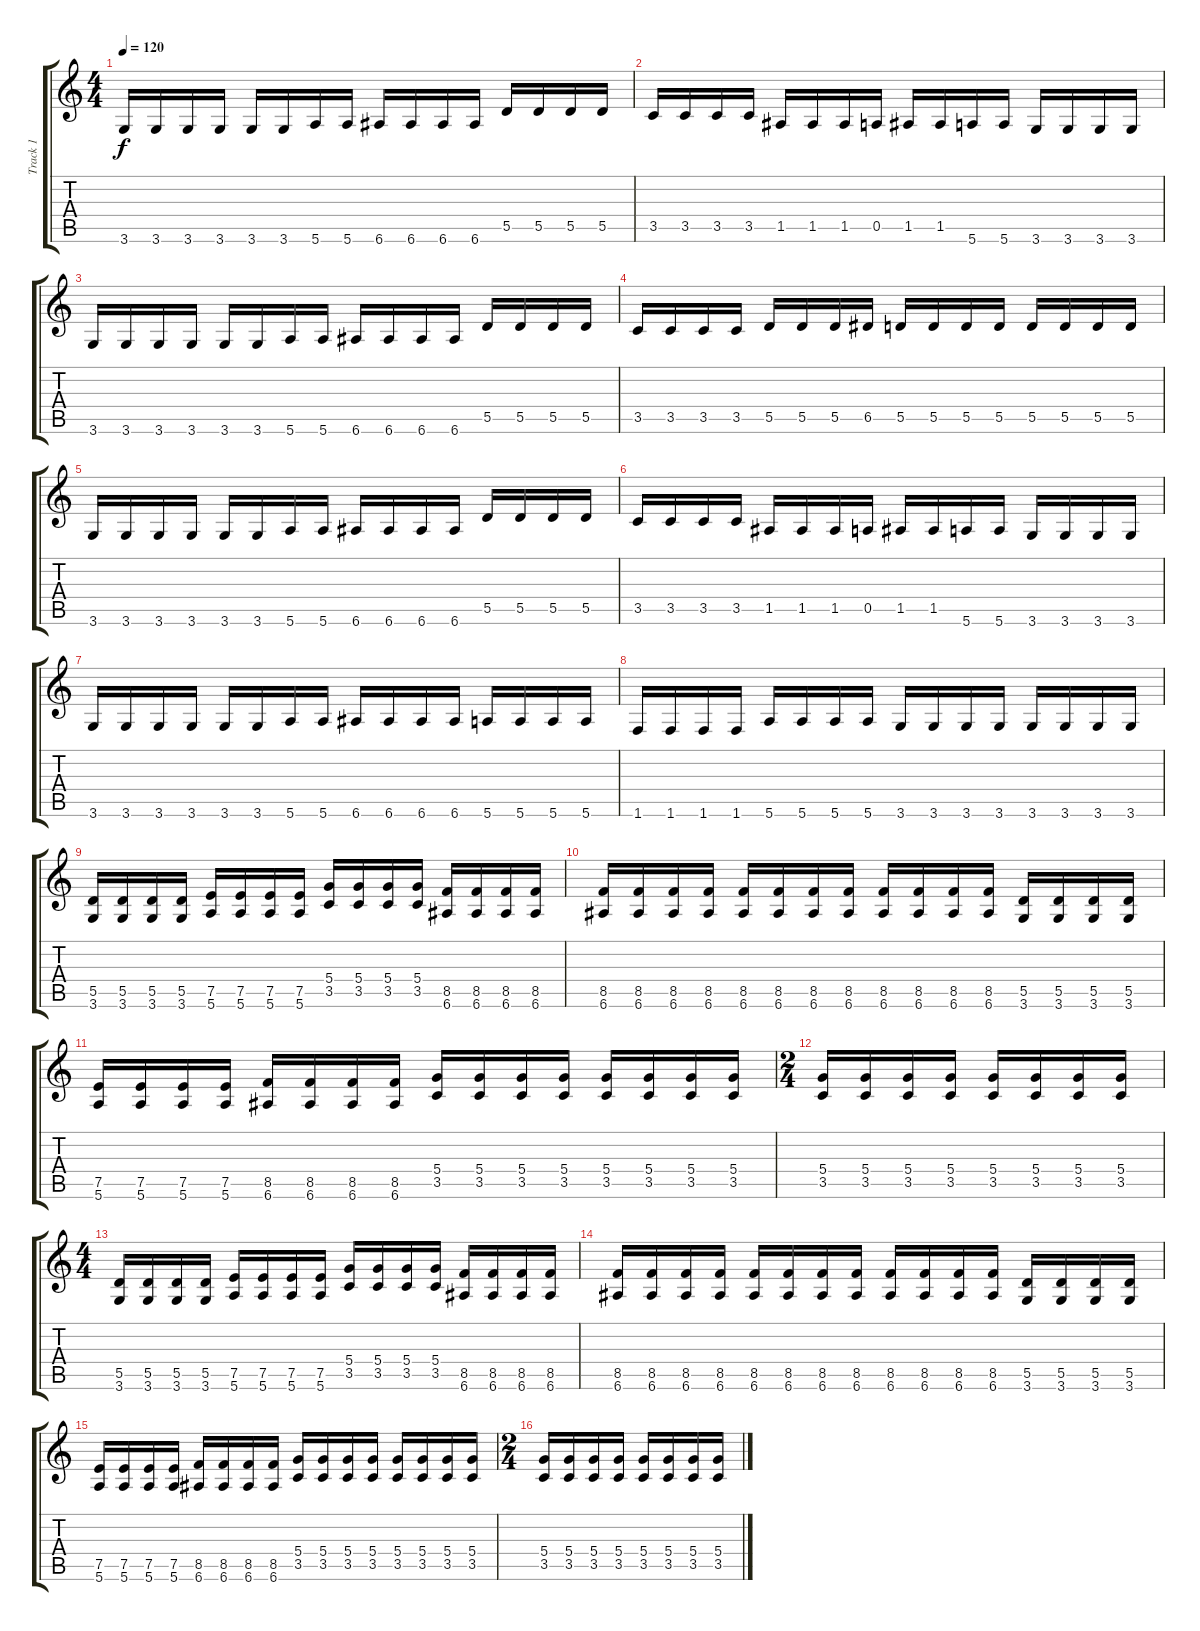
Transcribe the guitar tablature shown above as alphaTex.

\track ("Track 1" "Track 1") {instrument distortionguitar}
\staff {score tabs}
\tuning (E4 B3 G3 D3 A2 E2) {hide}
\ts (4 4)
\tempo 120
\clef g2
\ks c
3.6.16{dy f} 3.6.16 3.6.16 3.6.16 3.6.16 3.6.16 5.6.16 5.6.16 6.6.16 6.6.16 6.6.16 6.6.16 5.5.16 5.5.16 5.5.16 5.5.16 |
3.5.16 3.5.16 3.5.16 3.5.16 1.5.16 1.5.16 1.5.16 0.5.16 1.5.16 1.5.16 5.6.16 5.6.16 3.6.16 3.6.16 3.6.16 3.6.16 |
3.6.16 3.6.16 3.6.16 3.6.16 3.6.16 3.6.16 5.6.16 5.6.16 6.6.16 6.6.16 6.6.16 6.6.16 5.5.16 5.5.16 5.5.16 5.5.16 |
3.5.16 3.5.16 3.5.16 3.5.16 5.5.16 5.5.16 5.5.16 6.5.16 5.5.16 5.5.16 5.5.16 5.5.16 5.5.16 5.5.16 5.5.16 5.5.16 |
3.6.16 3.6.16 3.6.16 3.6.16 3.6.16 3.6.16 5.6.16 5.6.16 6.6.16 6.6.16 6.6.16 6.6.16 5.5.16 5.5.16 5.5.16 5.5.16 |
3.5.16 3.5.16 3.5.16 3.5.16 1.5.16 1.5.16 1.5.16 0.5.16 1.5.16 1.5.16 5.6.16 5.6.16 3.6.16 3.6.16 3.6.16 3.6.16 |
3.6.16 3.6.16 3.6.16 3.6.16 3.6.16 3.6.16 5.6.16 5.6.16 6.6.16 6.6.16 6.6.16 6.6.16 5.6.16 5.6.16 5.6.16 5.6.16 |
1.6.16 1.6.16 1.6.16 1.6.16 5.6.16 5.6.16 5.6.16 5.6.16 3.6.16 3.6.16 3.6.16 3.6.16 3.6.16 3.6.16 3.6.16 3.6.16 |
(5.5 3.6).16 (5.5 3.6).16 (5.5 3.6).16 (5.5 3.6).16 (7.5 5.6).16 (7.5 5.6).16 (7.5 5.6).16 (7.5 5.6).16 (5.4 3.5).16 (5.4 3.5).16 (5.4 3.5).16 (5.4 3.5).16 (8.5 6.6).16 (8.5 6.6).16 (8.5 6.6).16 (8.5 6.6).16 |
(8.5 6.6).16 (8.5 6.6).16 (8.5 6.6).16 (8.5 6.6).16 (8.5 6.6).16 (8.5 6.6).16 (8.5 6.6).16 (8.5 6.6).16 (8.5 6.6).16 (8.5 6.6).16 (8.5 6.6).16 (8.5 6.6).16 (5.5 3.6).16 (5.5 3.6).16 (5.5 3.6).16 (5.5 3.6).16 |
(7.5 5.6).16 (7.5 5.6).16 (7.5 5.6).16 (7.5 5.6).16 (8.5 6.6).16 (8.5 6.6).16 (8.5 6.6).16 (8.5 6.6).16 (5.4 3.5).16 (5.4 3.5).16 (5.4 3.5).16 (5.4 3.5).16 (5.4 3.5).16 (5.4 3.5).16 (5.4 3.5).16 (5.4 3.5).16 |
\ts (2 4)
(5.4 3.5).16 (5.4 3.5).16 (5.4 3.5).16 (5.4 3.5).16 (5.4 3.5).16 (5.4 3.5).16 (5.4 3.5).16 (5.4 3.5).16 |
\ts (4 4)
(5.5 3.6).16 (5.5 3.6).16 (5.5 3.6).16 (5.5 3.6).16 (7.5 5.6).16 (7.5 5.6).16 (7.5 5.6).16 (7.5 5.6).16 (5.4 3.5).16 (5.4 3.5).16 (5.4 3.5).16 (5.4 3.5).16 (8.5 6.6).16 (8.5 6.6).16 (8.5 6.6).16 (8.5 6.6).16 |
(8.5 6.6).16 (8.5 6.6).16 (8.5 6.6).16 (8.5 6.6).16 (8.5 6.6).16 (8.5 6.6).16 (8.5 6.6).16 (8.5 6.6).16 (8.5 6.6).16 (8.5 6.6).16 (8.5 6.6).16 (8.5 6.6).16 (5.5 3.6).16 (5.5 3.6).16 (5.5 3.6).16 (5.5 3.6).16 |
(7.5 5.6).16 (7.5 5.6).16 (7.5 5.6).16 (7.5 5.6).16 (8.5 6.6).16 (8.5 6.6).16 (8.5 6.6).16 (8.5 6.6).16 (5.4 3.5).16 (5.4 3.5).16 (5.4 3.5).16 (5.4 3.5).16 (5.4 3.5).16 (5.4 3.5).16 (5.4 3.5).16 (5.4 3.5).16 |
\ts (2 4)
(5.4 3.5).16 (5.4 3.5).16 (5.4 3.5).16 (5.4 3.5).16 (5.4 3.5).16 (5.4 3.5).16 (5.4 3.5).16 (5.4 3.5).16
